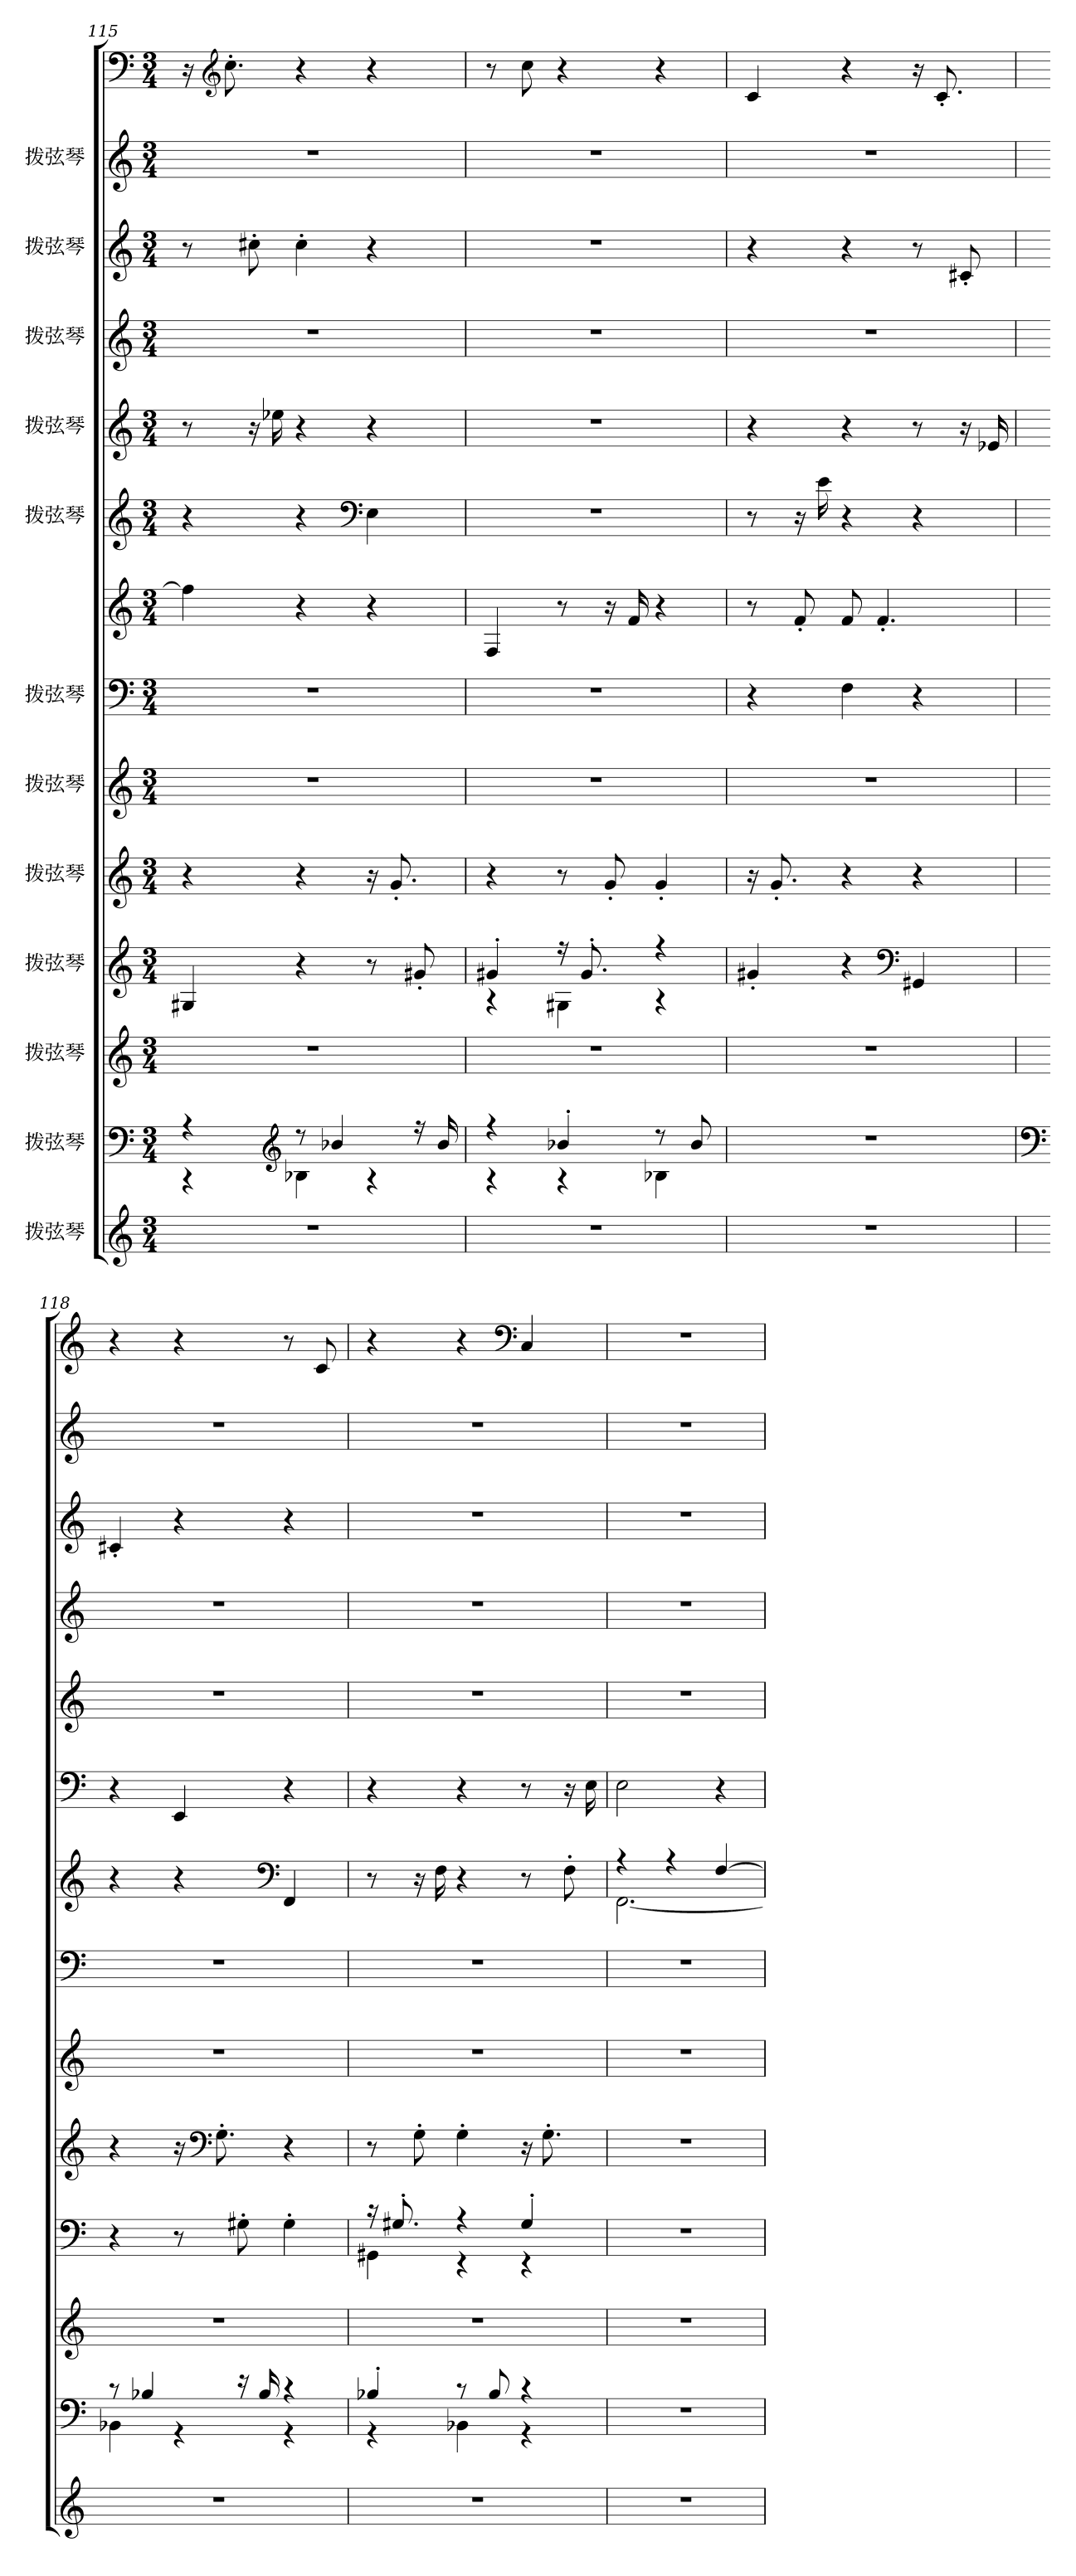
**kern	**kern	**kern	**kern	**kern	**kern	**kern	**kern	**kern	**kern	**kern	**kern	**kern	**kern
*part12	*part11	*part10	*part9	*part8	*part7	*part6	*part6	*part5	*part4	*part3	*part2	*part1	*part1
*staff14	*staff13	*staff12	*staff11	*staff10	*staff9	*staff8	*staff7	*staff6	*staff5	*staff4	*staff3	*staff2	*staff1
*I"拨弦琴	*I"拨弦琴	*I"拨弦琴	*I"拨弦琴	*I"拨弦琴	*I"拨弦琴	*I"拨弦琴	*	*I"拨弦琴	*I"拨弦琴	*I"拨弦琴	*I"拨弦琴	*I"拨弦琴	*
!!LO:PB:g=z
*clefG2	*clefF4	*clefG2	*clefG2	*clefG2	*clefG2	*clefF4	*clefG2	*clefG2	*clefG2	*clefG2	*clefG2	*clefG2	*clefF4
*k[]	*k[]	*k[]	*k[]	*k[]	*k[]	*k[]	*k[]	*k[]	*k[]	*k[]	*k[]	*k[]	*k[]
*M3/4	*M3/4	*M3/4	*M3/4	*M3/4	*M3/4	*M3/4	*M3/4	*M3/4	*M3/4	*M3/4	*M3/4	*M3/4	*M3/4
=115	=115	=115	=115	=115	=115	=115	=115	=115	=115	=115	=115	=115	=115
*	*^	*	*	*	*	*	*	*	*	*	*	*	*
2.r	4r	4r	2.r	4G#X/	4r	2.r	2.r	4ff\]	4r	8r	2.r	8r	2.r	16r
*	*	*	*	*	*	*	*	*	*	*	*	*	*	*clefG2
.	.	.	.	.	.	.	.	.	.	.	.	.	.	8.cc'\
.	.	.	.	.	.	.	.	.	.	16r	.	8cc#X'\	.	.
.	.	.	.	.	.	.	.	.	.	16ee-X\	.	.	.	.
*	*clefG2	*	*	*	*	*	*	*	*	*	*	*	*	*
.	8r	4B-X\	.	4r	4r	.	.	4r	4r	4r	.	4cc#'\	.	4r
.	4b-X/	.	.	.	.	.	.	.	.	.	.	.	.	.
*	*	*	*	*	*	*	*	*	*clefF4	*	*	*	*	*
.	.	4r	.	8r	16r	.	.	4r	4E\	4r	.	4r	.	4r
.	.	.	.	.	8.g'/	.	.	.	.	.	.	.	.	.
.	16r	.	.	8g#X'/	.	.	.	.	.	.	.	.	.	.
.	16b-/	.	.	.	.	.	.	.	.	.	.	.	.	.
=116	=116	=116	=116	=116	=116	=116	=116	=116	=116	=116	=116	=116	=116	=116
*	*	*	*	*^	*	*	*	*	*	*	*	*	*	*
2.r	4r	4r	2.r	4g#X'/	4r	4r	2.r	2.r	4F/	2.r	2.r	2.r	2.r	2.r	8r
.	.	.	.	.	.	.	.	.	.	.	.	.	.	.	8cc\
.	4b-X'/	4r	.	16r	4G#X\	8r	.	.	8r	.	.	.	.	.	4r
.	.	.	.	8.g#'/	.	.	.	.	.	.	.	.	.	.	.
.	.	.	.	.	.	8g'/	.	.	16r	.	.	.	.	.	.
.	.	.	.	.	.	.	.	.	16f/	.	.	.	.	.	.
.	8r	4B-X\	.	4r	4r	4g'/	.	.	4r	.	.	.	.	.	4r
.	8b-/	.	.	.	.	.	.	.	.	.	.	.	.	.	.
*	*v	*v	*	*v	*v	*	*	*	*	*	*	*	*	*	*
=117	=117	=117	=117	=117	=117	=117	=117	=117	=117	=117	=117	=117	=117
2.r	2.r	2.r	4g#X'/	16r	2.r	4r	8r	8r	4r	2.r	4r	2.r	4c/
.	.	.	.	8.g'/	.	.	.	.	.	.	.	.	.
.	.	.	.	.	.	.	8f'/	16r	.	.	.	.	.
.	.	.	.	.	.	.	.	16e\	.	.	.	.	.
.	.	.	4r	4r	.	4F\	8f/	4r	4r	.	4r	.	4r
.	.	.	.	.	.	.	4.f'/	.	.	.	.	.	.
*	*	*	*clefF4	*	*	*	*	*	*	*	*	*	*
.	.	.	4GG#X/	4r	.	4r	.	4r	8r	.	8r	.	16r
.	.	.	.	.	.	.	.	.	.	.	.	.	8.c'/
.	.	.	.	.	.	.	.	.	16r	.	8c#X'/	.	.
.	.	.	.	.	.	.	.	.	16e-X/	.	.	.	.
!!LO:PB:g=z
=118	=118	=118	=118	=118	=118	=118	=118	=118	=118	=118	=118	=118	=118
*	*clefF4	*	*	*	*	*	*	*	*	*	*	*	*
*	*^	*	*	*	*	*	*	*	*	*	*	*	*
2.r	8r	4BB-X\	2.r	4r	4r	2.r	2.r	4r	4r	2.r	2.r	4c#X'/	2.r	4r
.	4B-X/	.	.	.	.	.	.	.	.	.	.	.	.	.
.	.	4r	.	8r	16r	.	.	4r	4EE/	.	.	4r	.	4r
*	*	*	*	*	*clefF4	*	*	*	*	*	*	*	*	*
.	.	.	.	.	8.G'\	.	.	.	.	.	.	.	.	.
.	16r	.	.	8G#X'\	.	.	.	.	.	.	.	.	.	.
.	16B-/	.	.	.	.	.	.	.	.	.	.	.	.	.
*	*	*	*	*	*	*	*	*clefF4	*	*	*	*	*	*
.	4r	4r	.	4G#'\	4r	.	.	4FF/	4r	.	.	4r	.	8r
.	.	.	.	.	.	.	.	.	.	.	.	.	.	8c/
=119	=119	=119	=119	=119	=119	=119	=119	=119	=119	=119	=119	=119	=119	=119
*	*	*	*	*^	*	*	*	*	*	*	*	*	*	*
2.r	4B-X'/	4r	2.r	16r	4GG#X\	8r	2.r	2.r	8r	4r	2.r	2.r	2.r	2.r	4r
.	.	.	.	8.G#X'/	.	.	.	.	.	.	.	.	.	.	.
.	.	.	.	.	.	8G'\	.	.	16r	.	.	.	.	.	.
.	.	.	.	.	.	.	.	.	16F\	.	.	.	.	.	.
.	8r	4BB-X\	.	4r	4r	4G'\	.	.	4r	4r	.	.	.	.	4r
.	8B-/	.	.	.	.	.	.	.	.	.	.	.	.	.	.
*	*	*	*	*	*	*	*	*	*	*	*	*	*	*	*clefF4
.	4r	4r	.	4G#'/	4r	16r	.	.	8r	8r	.	.	.	.	4C/
.	.	.	.	.	.	8.G'\	.	.	.	.	.	.	.	.	.
.	.	.	.	.	.	.	.	.	8F'\	16r	.	.	.	.	.
.	.	.	.	.	.	.	.	.	.	16E\	.	.	.	.	.
*	*v	*v	*	*v	*v	*	*	*	*	*	*	*	*	*	*
=120	=120	=120	=120	=120	=120	=120	=120	=120	=120	=120	=120	=120	=120
*	*	*	*	*	*	*	*^	*	*	*	*	*	*
2.r	2.r	2.r	2.r	2.r	2.r	2.r	4r	[2.FF\	2E\	2.r	2.r	2.r	2.r	2.r
.	.	.	.	.	.	.	4r	.	.	.	.	.	.	.
.	.	.	.	.	.	.	[4F/	.	4r	.	.	.	.	.
*	*	*	*	*	*	*	*v	*v	*	*	*	*	*	*
=	=	=	=	=	=	=	=	=	=	=	=	=	=
*-	*-	*-	*-	*-	*-	*-	*-	*-	*-	*-	*-	*-	*-
